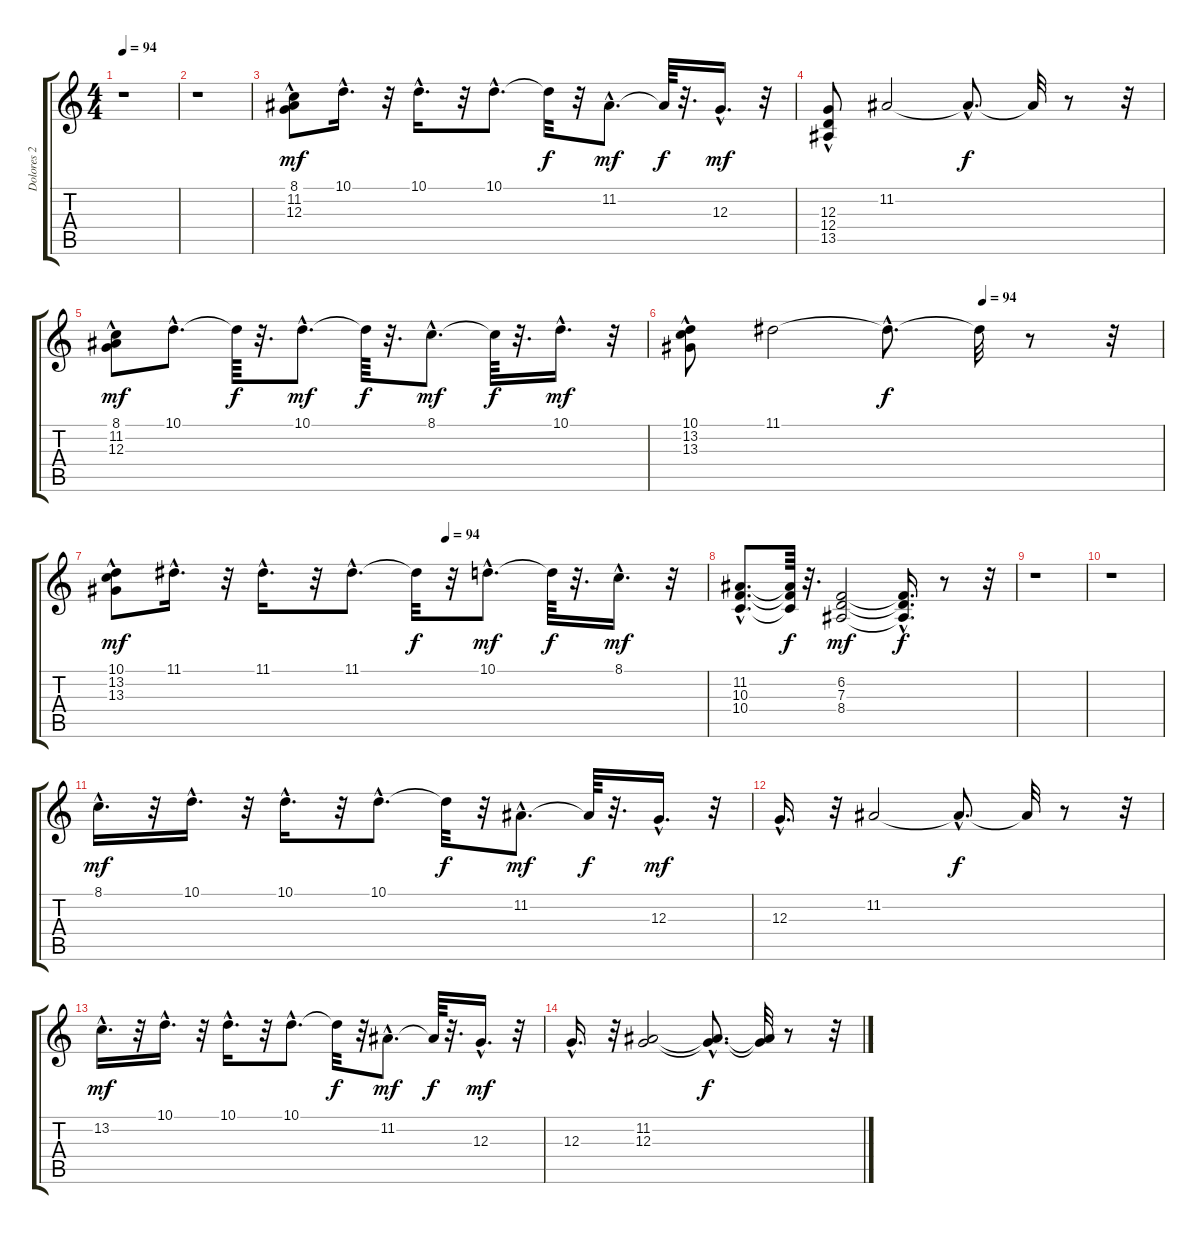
\track ("Dolores 2" "Dolores 2") {instrument pad3polysynth}
\staff {score tabs}
\tuning (E4 B3 G3 D3 A2 E2) {hide}
\ts (4 4)
\tempo 94
\clef g2
\ks c
r.1{dy f} |
r.1 |
(8.1{hac} 11.2 12.3).8{dy mf} 10.1{hac}.16{d} r.32 10.1{hac}.16{d} r.32 10.1{hac}.8{d} 10.1{t}.32{dy f} r.32 11.2{hac}.8{d dy mf} 11.2{t}.64{dy f} r.32{d} 12.3{hac}.16{d dy mf} r.32 |
(12.3{hac} 12.4{hac} 13.5{hac}).8 11.2.2 11.2{hac t}.8{d dy f} 11.2{t}.32 r.8 r.32 |
(8.1{hac} 11.2{hac} 12.3{hac}).8{dy mf} 10.1{hac}.8{d} 10.1{t}.64{dy f} r.32{d} 10.1{hac}.8{d dy mf} 10.1{t}.64{dy f} r.32{d} 8.1{hac}.8{d dy mf} 8.1{t}.64{dy f} r.32{d} 10.1{hac}.16{d dy mf} r.32 |
\tempo (94 0.625)
(10.1{hac} 13.2{hac} 13.3{hac}).8 11.1.2 11.1{hac t}.8{d dy f} 11.1{t}.32 r.8 r.32 |
\tempo (94 0.5625)
(10.1{hac} 13.2 13.3).8{dy mf} 11.1{hac}.16{d} r.32 11.1{hac}.16{d} r.32 11.1{hac}.8{d} 11.1{t}.32{dy f} r.32 10.1{hac}.8{d dy mf} 10.1{t}.64{dy f} r.32{d} 8.1{hac}.16{d dy mf} r.32 |
(11.2{hac} 10.3{hac} 10.4{hac}).8{d} (11.2{t} 10.3{t} 10.4{t}).64{dy f} r.32{d} (6.2 7.3 8.4).2{dy mf} (6.2{hac t} 7.3{hac t} 8.4{hac t}).16{d dy f} r.8 r.32 |
r.1 |
r.1 |
8.1{hac}.16{d dy mf} r.32 10.1{hac}.16{d} r.32 10.1{hac}.16{d} r.32 10.1{hac}.8{d} 10.1{t}.32{dy f} r.32 11.2{hac}.8{d dy mf} 11.2{t}.64{dy f} r.32{d} 12.3{hac}.16{d dy mf} r.32 |
12.3{hac}.16{d} r.32 11.2.2 11.2{hac t}.8{d dy f} 11.2{t}.32 r.8 r.32 |
13.2{hac}.16{d dy mf} r.32 10.1{hac}.16{d} r.32 10.1{hac}.16{d} r.32 10.1{hac}.8{d} 10.1{t}.32{dy f} r.32 11.2{hac}.8{d dy mf} 11.2{t}.64{dy f} r.32{d} 12.3{hac}.16{d dy mf} r.32 |
12.3{hac}.16{d} r.32 (11.2 12.3).2 (11.2{hac t} 12.3{hac t}).8{d dy f} (11.2{t} 12.3{t}).32 r.8 r.32
